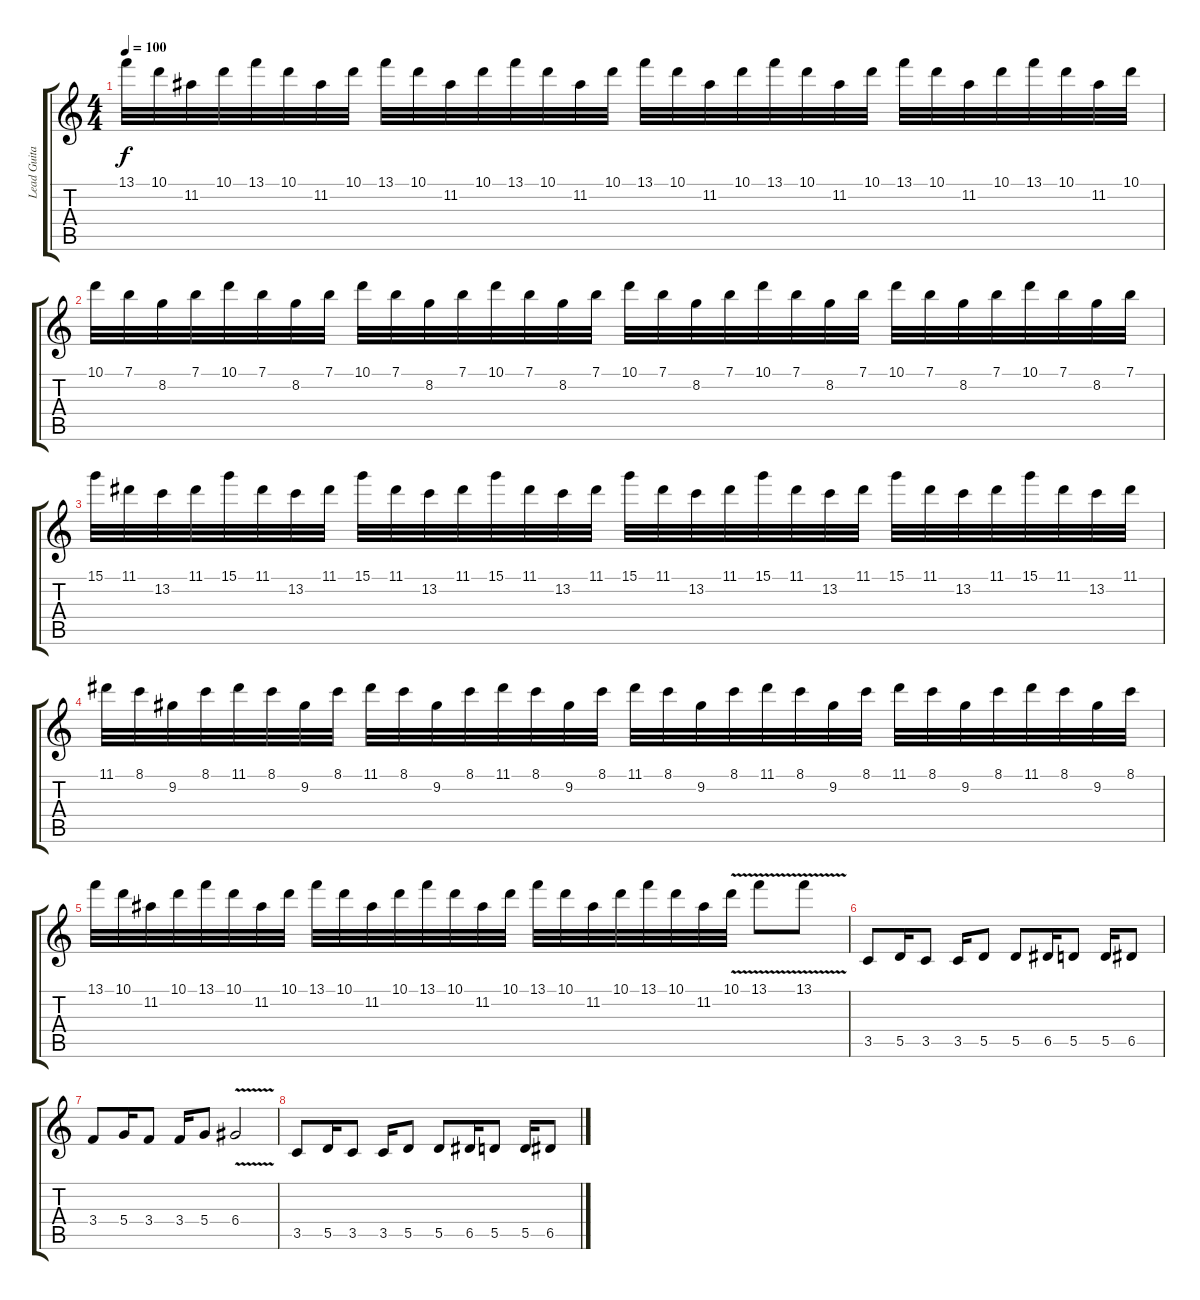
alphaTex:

\track ("Lead Guitar" "Lead Guita") {instrument distortionguitar}
\staff {score tabs}
\tuning (E4 B3 G3 D3 A2 E2) {hide}
\ts (4 4)
\tempo 100
\clef g2
\ks c
13.1.32{dy f} 10.1.32 11.2.32 10.1.32 13.1.32 10.1.32 11.2.32 10.1.32 13.1.32 10.1.32 11.2.32 10.1.32 13.1.32 10.1.32 11.2.32 10.1.32 13.1.32 10.1.32 11.2.32 10.1.32 13.1.32 10.1.32 11.2.32 10.1.32 13.1.32 10.1.32 11.2.32 10.1.32 13.1.32 10.1.32 11.2.32 10.1.32 |
10.1.32 7.1.32 8.2.32 7.1.32 10.1.32 7.1.32 8.2.32 7.1.32 10.1.32 7.1.32 8.2.32 7.1.32 10.1.32 7.1.32 8.2.32 7.1.32 10.1.32 7.1.32 8.2.32 7.1.32 10.1.32 7.1.32 8.2.32 7.1.32 10.1.32 7.1.32 8.2.32 7.1.32 10.1.32 7.1.32 8.2.32 7.1.32 |
15.1.32 11.1.32 13.2.32 11.1.32 15.1.32 11.1.32 13.2.32 11.1.32 15.1.32 11.1.32 13.2.32 11.1.32 15.1.32 11.1.32 13.2.32 11.1.32 15.1.32 11.1.32 13.2.32 11.1.32 15.1.32 11.1.32 13.2.32 11.1.32 15.1.32 11.1.32 13.2.32 11.1.32 15.1.32 11.1.32 13.2.32 11.1.32 |
11.1.32 8.1.32 9.2.32 8.1.32 11.1.32 8.1.32 9.2.32 8.1.32 11.1.32 8.1.32 9.2.32 8.1.32 11.1.32 8.1.32 9.2.32 8.1.32 11.1.32 8.1.32 9.2.32 8.1.32 11.1.32 8.1.32 9.2.32 8.1.32 11.1.32 8.1.32 9.2.32 8.1.32 11.1.32 8.1.32 9.2.32 8.1.32 |
13.1.32 10.1.32 11.2.32 10.1.32 13.1.32 10.1.32 11.2.32 10.1.32 13.1.32 10.1.32 11.2.32 10.1.32 13.1.32 10.1.32 11.2.32 10.1.32 13.1.32 10.1.32 11.2.32 10.1.32 13.1.32 10.1.32 11.2.32 10.1{v}.32 13.1{v}.8 13.1{v}.8 |
3.5.8 5.5.16 3.5.8 3.5.16 5.5.8 5.5.8 6.5.16 5.5.8 5.5.16 6.5.8 |
3.4.8 5.4.16 3.4.8 3.4.16 5.4.8 6.4{v}.2 |
3.5.8 5.5.16 3.5.8 3.5.16 5.5.8 5.5.8 6.5.16 5.5.8 5.5.16 6.5.8
